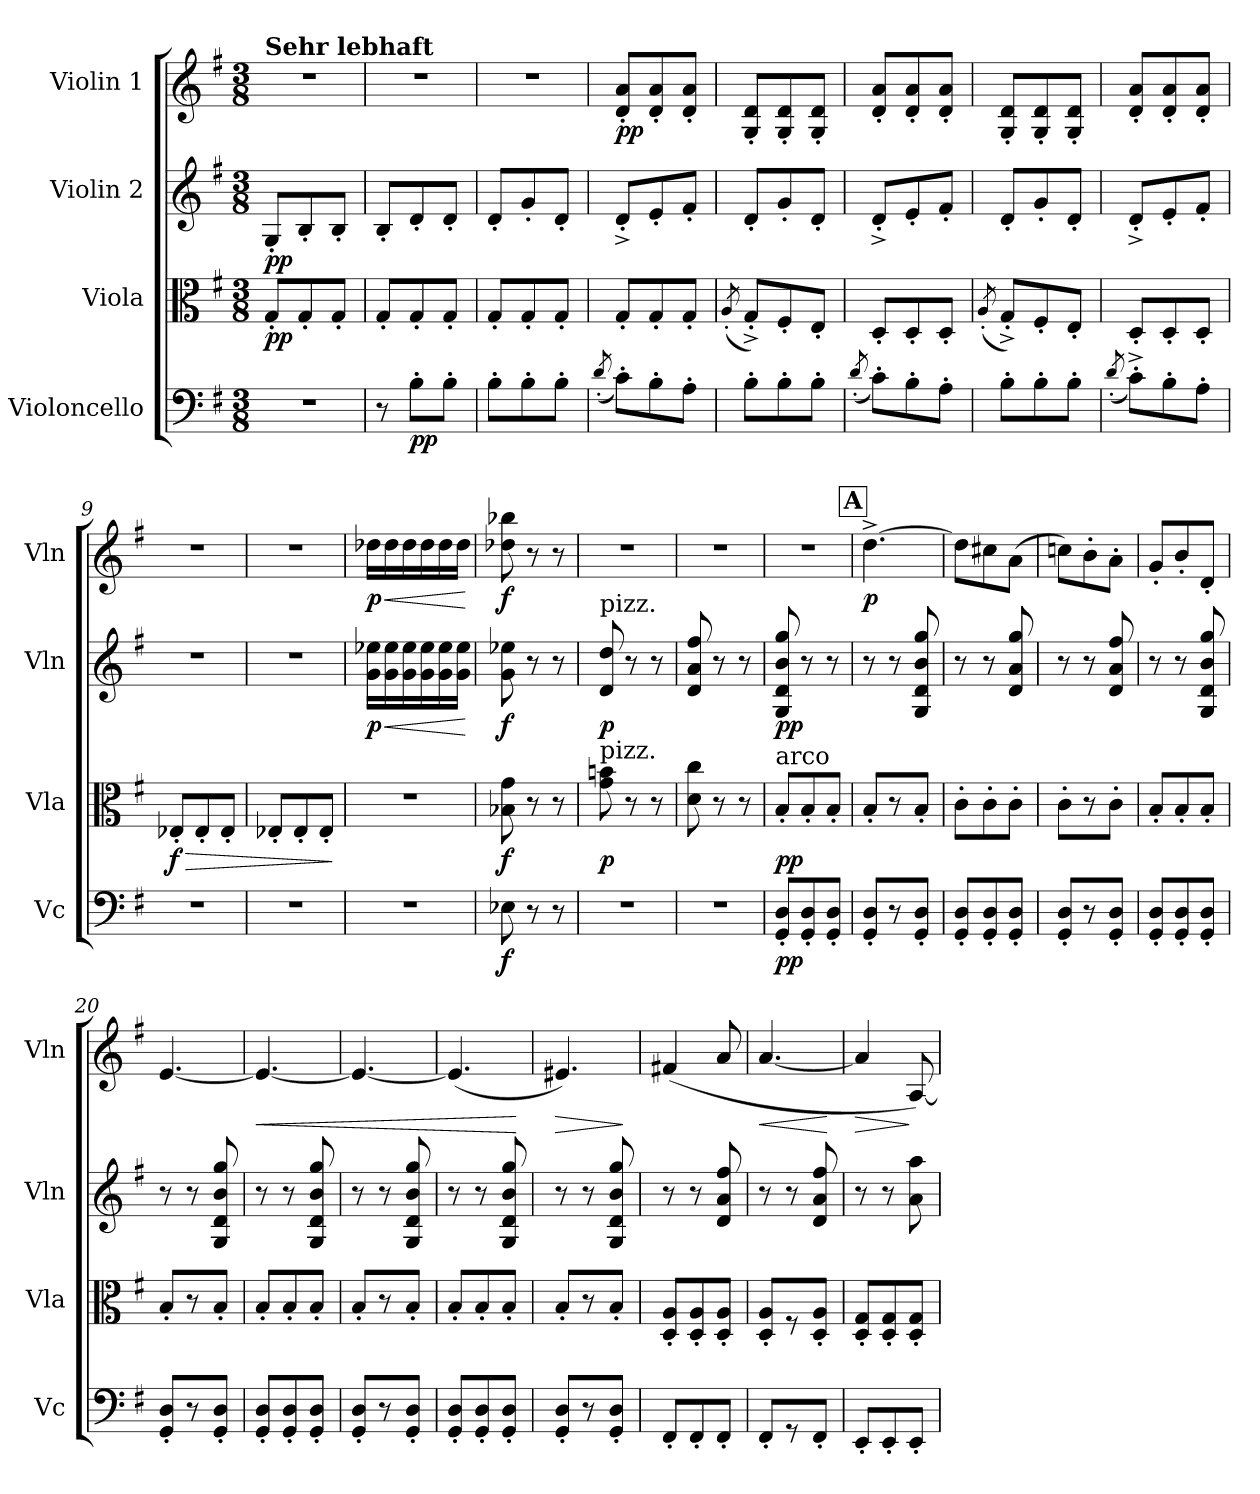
**kern	**dynam	**kern	**dynam	**kern	**dynam	**kern	**dynam
*part4	*part4	*part3	*part3	*part2	*part2	*part1	*part1
*staff4	*staff4	*staff3	*staff3	*staff2	*staff2	*staff1	*staff1
*I"Violoncello	*	*I"Viola	*	*I"Violin 2	*	*I"Violin 1	*
*I'Vc	*	*I'Vla	*	*I'Vln	*	*I'Vln	*
*clefF4	*	*clefC3	*	*clefG2	*	*clefG2	*
*k[f#]	*	*k[f#]	*	*k[f#]	*	*k[f#]	*
*M3/8	*	*M3/8	*	*M3/8	*	*M3/8	*
=1	=1	=1	=1	=1	=1	=1	=1
!	!	!	!	!	!	!LO:TX:a:B:t=Sehr lebhaft	!
!	!	!	!LO:DY:b	!	!LO:DY:b	!	!
4.r	.	8G'/L	pp	8G'/L	pp	4.r	.
.	.	8G'/	.	8B'/	.	.	.
.	.	8G'/J	.	8B'/J	.	.	.
=2	=2	=2	=2	=2	=2	=2	=2
8r	.	8G'/L	.	8B'/L	.	4.r	.
!	!LO:DY:b	!	!	!	!	!	!
8B'\L	pp	8G'/	.	8d'/	.	.	.
8B'\J	.	8G'/J	.	8d'/J	.	.	.
=3	=3	=3	=3	=3	=3	=3	=3
8B'\L	.	8G'/L	.	8d'/L	.	4.r	.
8B'\	.	8G'/	.	8g'/	.	.	.
8B'\J	.	8G'/J	.	8d'/J	.	.	.
=4	=4	=4	=4	=4	=4	=4	=4
(<8qd'/	.	.	.	.	.	.	.
!	!	!	!	!	!	!	!LO:DY:b
8c'\L)	.	8G'/L	.	8d'^/L	.	8d/' 8a/'L	pp
8B'\	.	8G'/	.	8e'/	.	8d/' 8a/'	.
8A'\J	.	8G'/J	.	8f#'/J	.	8d/' 8a/'J	.
=5	=5	=5	=5	=5	=5	=5	=5
.	.	(<8qA'/	.	.	.	.	.
8B'\L	.	8G'^/L)	.	8d'/L	.	8G/' 8d/'L	.
8B'\	.	8F#'/	.	8g'/	.	8G/' 8d/'	.
8B'\J	.	8E'/J	.	8d'/J	.	8G/' 8d/'J	.
=6	=6	=6	=6	=6	=6	=6	=6
(<8qd'/	.	.	.	.	.	.	.
8c'\L)	.	8D'/L	.	8d'^/L	.	8d/' 8a/'L	.
8B'\	.	8D'/	.	8e'/	.	8d/' 8a/'	.
8A'\J	.	8D'/J	.	8f#'/J	.	8d/' 8a/'J	.
=7	=7	=7	=7	=7	=7	=7	=7
.	.	(<8qA'/	.	.	.	.	.
8B'\L	.	8G'^/L)	.	8d'/L	.	8G/' 8d/'L	.
8B'\	.	8F#'/	.	8g'/	.	8G/' 8d/'	.
8B'\J	.	8E'/J	.	8d'/J	.	8G/' 8d/'J	.
=8	=8	=8	=8	=8	=8	=8	=8
(<8qd'/	.	.	.	.	.	.	.
8c'^\L)	.	8D'/L	.	8d'^/L	.	8d/' 8a/'L	.
8B'\	.	8D'/	.	8e'/	.	8d/' 8a/'	.
8A'\J	.	8D'/J	.	8f#'/J	.	8d/' 8a/'J	.
!!LO:LB:g=z
=9	=9	=9	=9	=9	=9	=9	=9
!	!	!	!LO:HP:b	!	!	!	!
!	!	!	!LO:DY:n=1:b	!	!	!	!
4.r	.	8E-X'/L	> f	4.r	.	4.r	.
.	.	8E-'/	.	.	.	.	.
.	.	8E-'/J	.	.	.	.	.
=10	=10	=10	=10	=10	=10	=10	=10
4.r	.	8E-X'/L	.	4.r	.	4.r	.
.	.	8E-'/	.	.	.	.	.
.	.	8E-'/J	.	.	.	.	.
.	.	.	]	.	.	.	.
=11	=11	=11	=11	=11	=11	=11	=11
!	!	!	!	!	!LO:HP:b	!	!LO:HP:b
!	!	!	!	!	!LO:DY:n=1:b	!	!LO:DY:n=1:b
4.r	.	4.r	.	16g\ 16ee-X\LL	< p	16dd-X\LL	< p
.	.	.	.	16g\ 16ee-\	.	16dd-\	.
.	.	.	.	16g\ 16ee-\	.	16dd-\	.
.	.	.	.	16g\ 16ee-\	.	16dd-\	.
.	.	.	.	16g\ 16ee-\	.	16dd-\	.
.	.	.	.	16g\ 16ee-\JJ	.	16dd-\JJ	.
.	.	.	.	.	[	.	[
=12	=12	=12	=12	=12	=12	=12	=12
!	!LO:DY:b	!	!LO:DY:b	!	!LO:DY:b	!	!LO:DY:b
8E-X\	f	8B-X\ 8g\	f	8g\ 8ee-X\	f	8dd-X\ 8bb-X\	f
8r	.	8r	.	8r	.	8r	.
8r	.	8r	.	8r	.	8r	.
=13	=13	=13	=13	=13	=13	=13	=13
!	!	!	!	!LO:TX:a:t=pizz.	!	!	!
!	!	!LO:TX:a:t=pizz.	!	!	!	!	!
!	!	!	!LO:DY:b	!	!LO:DY:b	!	!
4.r	.	8g\ 8bn\	p	8d/ 8dd/	p	4.r	.
.	.	8r	.	8r	.	.	.
.	.	8r	.	8r	.	.	.
=14	=14	=14	=14	=14	=14	=14	=14
4.r	.	8d\ 8cc\	.	8d/ 8a/ 8ff#/	.	4.r	.
.	.	8r	.	8r	.	.	.
.	.	8r	.	8r	.	.	.
=15	=15	=15	=15	=15	=15	=15	=15
!	!	!LO:TX:a:t=arco	!	!	!	!	!
!	!LO:DY:b	!	!LO:DY:b	!	!LO:DY:b	!	!
8GG/' 8D/'L	pp	8B'/L	pp	8G/ 8d/ 8b/ 8gg/	pp	4.r	.
8GG/' 8D/'	.	8B'/	.	8r	.	.	.
8GG/' 8D/'J	.	8B'/J	.	8r	.	.	.
!!LO:REH:place=s1:a:B:fs=14:t=A
=16	=16	=16	=16	=16	=16	=16	=16
!	!	!	!	!	!	!	!LO:DY:b
8GG/' 8D/'L	.	8B'/L	.	8r	.	[4.dd^\	p
8r	.	8r	.	8r	.	.	.
8GG/' 8D/'J	.	8B'/J	.	8G/ 8d/ 8b/ 8gg/	.	.	.
=17	=17	=17	=17	=17	=17	=17	=17
8GG/' 8D/'L	.	8c'\L	.	8r	.	8dd\L]	.
8GG/' 8D/'	.	8c'\	.	8r	.	8cc#X\	.
8GG/' 8D/'J	.	8c'\J	.	8d/ 8a/ 8gg/	.	(>8a\J	.
!!LO:LB:g=z
=18	=18	=18	=18	=18	=18	=18	=18
8GG/' 8D/'L	.	8c'\L	.	8r	.	8ccn\L)	.
8r	.	8r	.	8r	.	8b'\	.
8GG/' 8D/'J	.	8c'\J	.	8d/ 8a/ 8ff#/	.	8a'\J	.
=19	=19	=19	=19	=19	=19	=19	=19
8GG/' 8D/'L	.	8B'/L	.	8r	.	8g'/L	.
8GG/' 8D/'	.	8B'/	.	8r	.	8b'/	.
8GG/' 8D/'J	.	8B'/J	.	8G/ 8d/ 8b/ 8gg/	.	8d'/J	.
=20	=20	=20	=20	=20	=20	=20	=20
8GG/' 8D/'L	.	8B'/L	.	8r	.	[4.e/	.
8r	.	8r	.	8r	.	.	.
8GG/' 8D/'J	.	8B'/J	.	8G/ 8d/ 8b/ 8gg/	.	.	.
=21	=21	=21	=21	=21	=21	=21	=21
!	!	!	!	!	!	!	!LO:HP:b
8GG/' 8D/'L	.	8B'/L	.	8r	.	4.e/_	<
8GG/' 8D/'	.	8B'/	.	8r	.	.	.
8GG/' 8D/'J	.	8B'/J	.	8G/ 8d/ 8b/ 8gg/	.	.	.
=22	=22	=22	=22	=22	=22	=22	=22
8GG/' 8D/'L	.	8B'/L	.	8r	.	4.e/_	.
8r	.	8r	.	8r	.	.	.
8GG/' 8D/'J	.	8B'/J	.	8G/ 8d/ 8b/ 8gg/	.	.	.
=23	=23	=23	=23	=23	=23	=23	=23
8GG/' 8D/'L	.	8B'/L	.	8r	.	(<4.e/]	.
8GG/' 8D/'	.	8B'/	.	8r	.	.	.
8GG/' 8D/'J	.	8B'/J	.	8G/ 8d/ 8b/ 8gg/	.	.	.
.	.	.	.	.	.	.	[
=24	=24	=24	=24	=24	=24	=24	=24
!	!	!	!	!	!	!	!LO:HP:b
8GG/' 8D/'L	.	8B'/L	.	8r	.	4.e#X/)	>
8r	.	8r	.	8r	.	.	.
8GG/' 8D/'J	.	8B'/J	.	8G/ 8d/ 8b/ 8gg/	.	.	.
.	.	.	.	.	.	.	]
=25	=25	=25	=25	=25	=25	=25	=25
8FF#'/L	.	8D/' 8A/'L	.	8r	.	(<4f#X/	.
8FF#'/	.	8D/' 8A/'	.	8r	.	.	.
8FF#'/J	.	8D/' 8A/'J	.	8d/ 8a/ 8ff#/	.	8a/	.
=26	=26	=26	=26	=26	=26	=26	=26
!	!	!	!	!	!	!	!LO:HP:b
8FF#'/L	.	8D/' 8A/'L	.	8r	.	[4.a/	<
8r	.	8r	.	8r	.	.	.
8FF#'/J	.	8D/' 8A/'J	.	8d/ 8a/ 8ff#/	.	.	.
.	.	.	.	.	.	.	[
!!LO:LB:g=z
=27	=27	=27	=27	=27	=27	=27	=27
!	!	!	!	!	!	!	!LO:HP:b
8EE'/L	.	8D/' 8G/'L	.	8r	.	4a/]	>
8EE'/	.	8D/' 8G/'	.	8r	.	.	.
8EE'/J	.	8D/' 8G/'J	.	8a\ 8aa\	.	[8A/)	]
=	=	=	=	=	=	=	=
*-	*-	*-	*-	*-	*-	*-	*-
